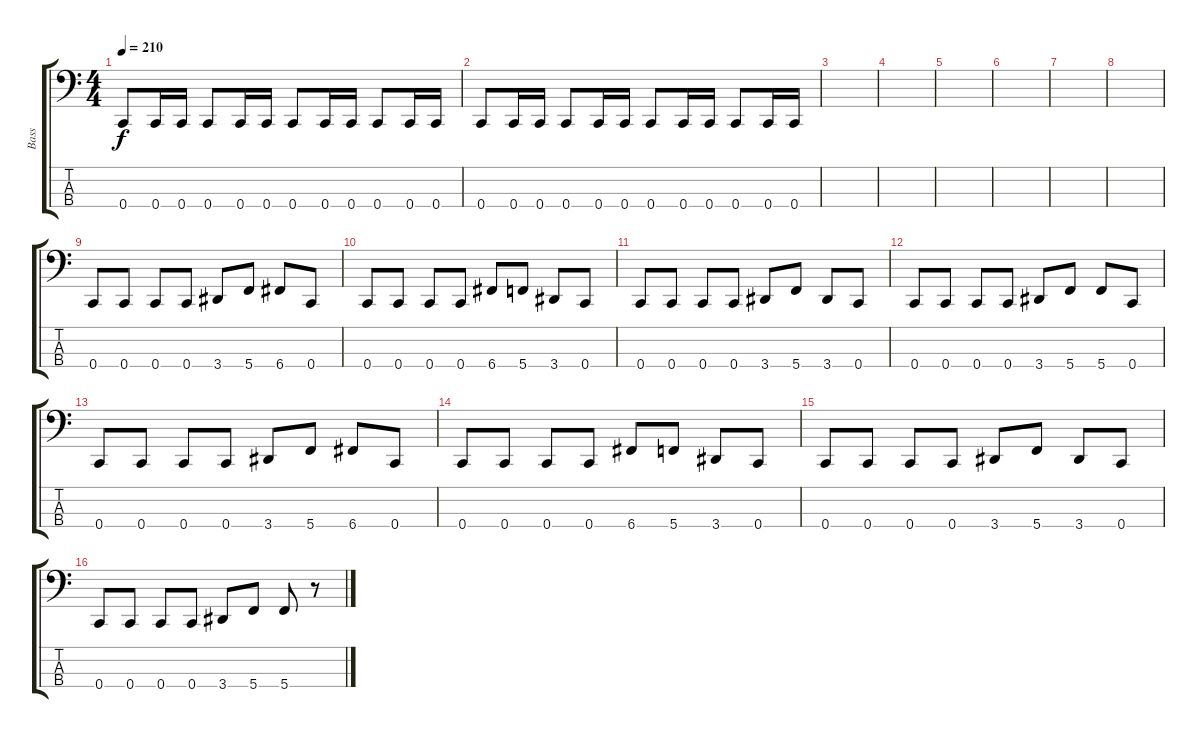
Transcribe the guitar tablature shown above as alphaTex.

\track ("Bass" "Bass") {instrument electricbassfinger}
\staff {score tabs}
\tuning (F2 C2 G1 C1) {hide}
\ts (4 4)
\tempo 210
\clef f4
\ks c
0.4.8{dy f} 0.4.16 0.4.16 0.4.8 0.4.16 0.4.16 0.4.8 0.4.16 0.4.16 0.4.8 0.4.16 0.4.16 |
0.4.8 0.4.16 0.4.16 0.4.8 0.4.16 0.4.16 0.4.8 0.4.16 0.4.16 0.4.8 0.4.16 0.4.16 |
|
|
|
|
|
|
0.4.8 0.4.8 0.4.8 0.4.8 3.4.8 5.4.8 6.4.8 0.4.8 |
0.4.8 0.4.8 0.4.8 0.4.8 6.4.8 5.4.8 3.4.8 0.4.8 |
0.4.8 0.4.8 0.4.8 0.4.8 3.4.8 5.4.8 3.4.8 0.4.8 |
0.4.8 0.4.8 0.4.8 0.4.8 3.4.8 5.4.8 5.4.8 0.4.8 |
0.4.8 0.4.8 0.4.8 0.4.8 3.4.8 5.4.8 6.4.8 0.4.8 |
0.4.8 0.4.8 0.4.8 0.4.8 6.4.8 5.4.8 3.4.8 0.4.8 |
0.4.8 0.4.8 0.4.8 0.4.8 3.4.8 5.4.8 3.4.8 0.4.8 |
0.4.8 0.4.8 0.4.8 0.4.8 3.4.8 5.4.8 5.4.8 r.8
